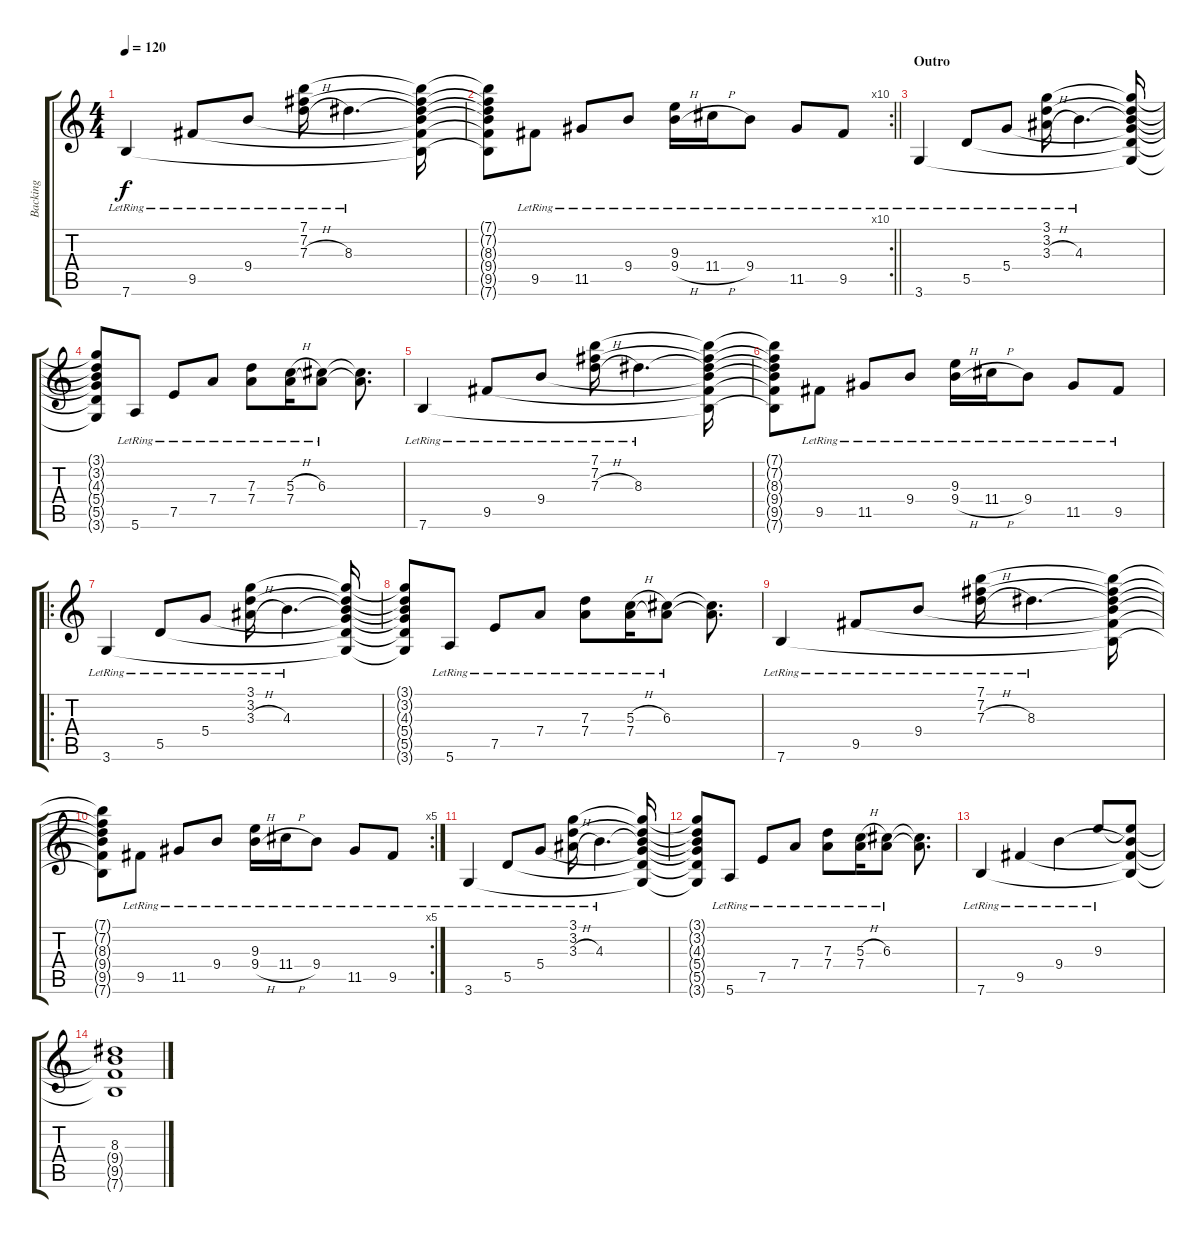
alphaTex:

\track ("Backing" "Backing") {instrument acousticguitarsteel}
\staff {score tabs}
\tuning (E4 B3 G3 D3 A2 E2) {hide}
\ts (4 4)
\tempo 120
\clef g2
\ks c
7.6{lr}.4{dy f} 9.5{lr}.8 9.4{lr}.8 (7.1 7.2 7.3{h lr}).16 8.3{lr}.4{d} (7.1{t} 7.2{t} 8.3{t} 9.4{t} 9.5{t} 7.6{t}).16 |
\rc 10
\barLineRight lightlight
(7.1{t} 7.2{t} 8.3{t} 9.4{t} 9.5{t} 7.6{t}).8 9.5{lr}.8 11.5{lr}.8 9.4{lr}.8 (9.3{lr} 9.4{h lr}).16 11.4{h lr}.16 9.4{lr}.8 11.5{lr}.8 9.5{lr}.8 |
\section ("" "Outro")
3.6{lr}.4 5.5{lr}.8 5.4{lr}.8 (3.1 3.2 3.3{h lr}).16 4.3{lr}.4{d} (3.1{t} 3.2{t} 4.3{t} 5.4{t} 5.5{t} 3.6{t}).16 |
(3.1{t} 3.2{t} 4.3{t} 5.4{t} 5.5{t} 3.6{t}).8 5.6{lr}.8 7.5{lr}.8 7.4{lr}.8 (7.3{lr} 7.4{lr}).8 (5.3{h lr} 7.4{lr}).16 (6.3{lr} 7.4{t}).8 (6.3{t} 7.4{t}).8{d} |
7.6{lr}.4 9.5{lr}.8 9.4{lr}.8 (7.1 7.2 7.3{h lr}).16 8.3{lr}.4{d} (7.1{t} 7.2{t} 8.3{t} 9.4{t} 9.5{t} 7.6{t}).16 |
(7.1{t} 7.2{t} 8.3{t} 9.4{t} 9.5{t} 7.6{t}).8 9.5{lr}.8 11.5{lr}.8 9.4{lr}.8 (9.3{lr} 9.4{h lr}).16 11.4{h lr}.16 9.4{lr}.8 11.5{lr}.8 9.5{lr}.8 |
\ro
3.6{lr}.4 5.5{lr}.8 5.4{lr}.8 (3.1 3.2 3.3{h lr}).16 4.3{lr}.4{d} (3.1{t} 3.2{t} 4.3{t} 5.4{t} 5.5{t} 3.6{t}).16 |
(3.1{t} 3.2{t} 4.3{t} 5.4{t} 5.5{t} 3.6{t}).8 5.6{lr}.8 7.5{lr}.8 7.4{lr}.8 (7.3{lr} 7.4{lr}).8 (5.3{h lr} 7.4{lr}).16 (6.3{lr} 7.4{t}).8 (6.3{t} 7.4{t}).8{d} |
7.6{lr}.4 9.5{lr}.8 9.4{lr}.8 (7.1 7.2 7.3{h lr}).16 8.3{lr}.4{d} (7.1{t} 7.2{t} 8.3{t} 9.4{t} 9.5{t} 7.6{t}).16 |
\rc 5
(7.1{t} 7.2{t} 8.3{t} 9.4{t} 9.5{t} 7.6{t}).8 9.5{lr}.8 11.5{lr}.8 9.4{lr}.8 (9.3{lr} 9.4{h lr}).16 11.4{h lr}.16 9.4{lr}.8 11.5{lr}.8 9.5{lr}.8 |
3.6{lr}.4 5.5{lr}.8 5.4{lr}.8 (3.1 3.2 3.3{h lr}).16 4.3{lr}.4{d} (3.1{t} 3.2{t} 4.3{t} 5.4{t} 5.5{t} 3.6{t}).16 |
(3.1{t} 3.2{t} 4.3{t} 5.4{t} 5.5{t} 3.6{t}).8 5.6{lr}.8 7.5{lr}.8 7.4{lr}.8 (7.3{lr} 7.4{lr}).8 (5.3{h lr} 7.4{lr}).16 (6.3{lr} 7.4{t}).8 (6.3{t} 7.4{t}).8{d} |
7.6{lr}.4 9.5{lr}.4 9.4{lr}.4 9.3{lr}.8 (9.3{t} 9.4{t} 9.5{t} 7.6{t}).8 |
(8.3 9.4{t} 9.5{t} 7.6{t}).1
